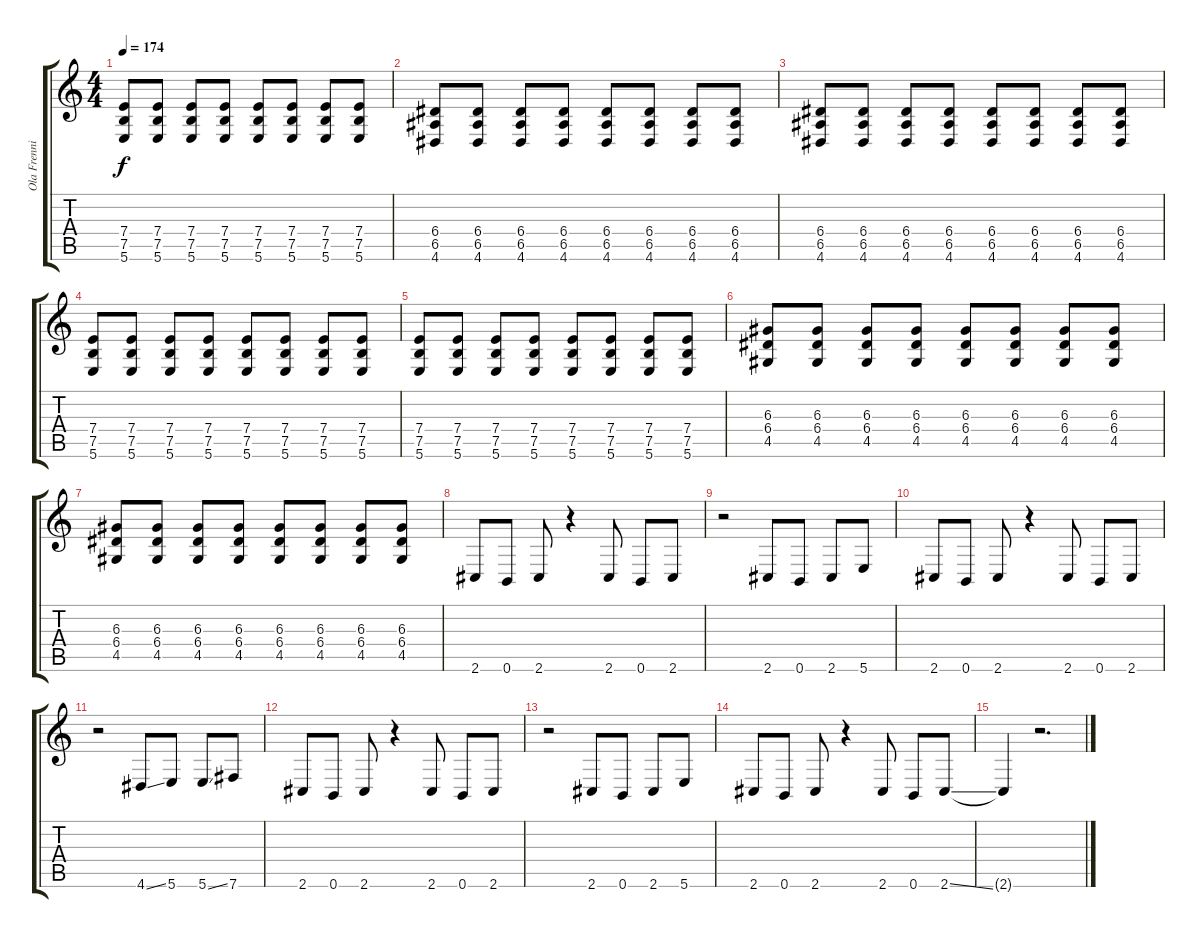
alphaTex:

\track ("Ola Frenning" "Ola Frenni") {instrument distortionguitar}
\staff {score tabs}
\tuning (B3 Gb3 D3 A2 E2 B1) {hide}
\ts (4 4)
\tempo 174
\clef g2
\ks c
(7.4 7.5 5.6).8{dy f} (7.4 7.5 5.6).8 (7.4 7.5 5.6).8 (7.4 7.5 5.6).8 (7.4 7.5 5.6).8 (7.4 7.5 5.6).8 (7.4 7.5 5.6).8 (7.4 7.5 5.6).8 |
(6.4 6.5 4.6).8 (6.4 6.5 4.6).8 (6.4 6.5 4.6).8 (6.4 6.5 4.6).8 (6.4 6.5 4.6).8 (6.4 6.5 4.6).8 (6.4 6.5 4.6).8 (6.4 6.5 4.6).8 |
(6.4 6.5 4.6).8 (6.4 6.5 4.6).8 (6.4 6.5 4.6).8 (6.4 6.5 4.6).8 (6.4 6.5 4.6).8 (6.4 6.5 4.6).8 (6.4 6.5 4.6).8 (6.4 6.5 4.6).8 |
(7.4 7.5 5.6).8 (7.4 7.5 5.6).8 (7.4 7.5 5.6).8 (7.4 7.5 5.6).8 (7.4 7.5 5.6).8 (7.4 7.5 5.6).8 (7.4 7.5 5.6).8 (7.4 7.5 5.6).8 |
(7.4 7.5 5.6).8 (7.4 7.5 5.6).8 (7.4 7.5 5.6).8 (7.4 7.5 5.6).8 (7.4 7.5 5.6).8 (7.4 7.5 5.6).8 (7.4 7.5 5.6).8 (7.4 7.5 5.6).8 |
(6.3 6.4 4.5).8 (6.3 6.4 4.5).8 (6.3 6.4 4.5).8 (6.3 6.4 4.5).8 (6.3 6.4 4.5).8 (6.3 6.4 4.5).8 (6.3 6.4 4.5).8 (6.3 6.4 4.5).8 |
(6.3 6.4 4.5).8 (6.3 6.4 4.5).8 (6.3 6.4 4.5).8 (6.3 6.4 4.5).8 (6.3 6.4 4.5).8 (6.3 6.4 4.5).8 (6.3 6.4 4.5).8 (6.3 6.4 4.5).8 |
2.6.8 0.6.8 2.6.8 r.4 2.6.8 0.6.8 2.6.8 |
r.2 2.6.8 0.6.8 2.6.8 5.6.8 |
2.6.8 0.6.8 2.6.8 r.4 2.6.8 0.6.8 2.6.8 |
r.2 4.6{ss}.8 5.6.8 5.6{ss}.8 7.6.8 |
2.6.8 0.6.8 2.6.8 r.4 2.6.8 0.6.8 2.6.8 |
r.2 2.6.8 0.6.8 2.6.8 5.6.8 |
2.6.8 0.6.8 2.6.8 r.4 2.6.8 0.6.8 2.6{ss}.8 |
2.6{t}.4 r.2{d}
